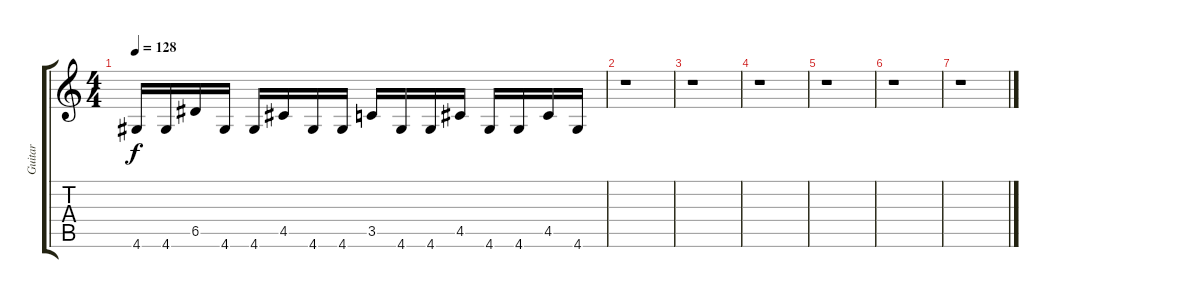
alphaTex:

\track ("Guitar" "Guitar") {instrument distortionguitar}
\staff {score tabs}
\tuning (E4 B3 G3 D3 A2 E2) {hide}
\ts (4 4)
\tempo 128
\clef g2
\ks c
4.6.16{dy f} 4.6.16 6.5.16 4.6.16 4.6.16 4.5.16 4.6.16 4.6.16 3.5.16 4.6.16 4.6.16 4.5.16 4.6.16 4.6.16 4.5.16 4.6.16 |
r.1 |
r.1 |
r.1 |
r.1 |
r.1 |
r.1
